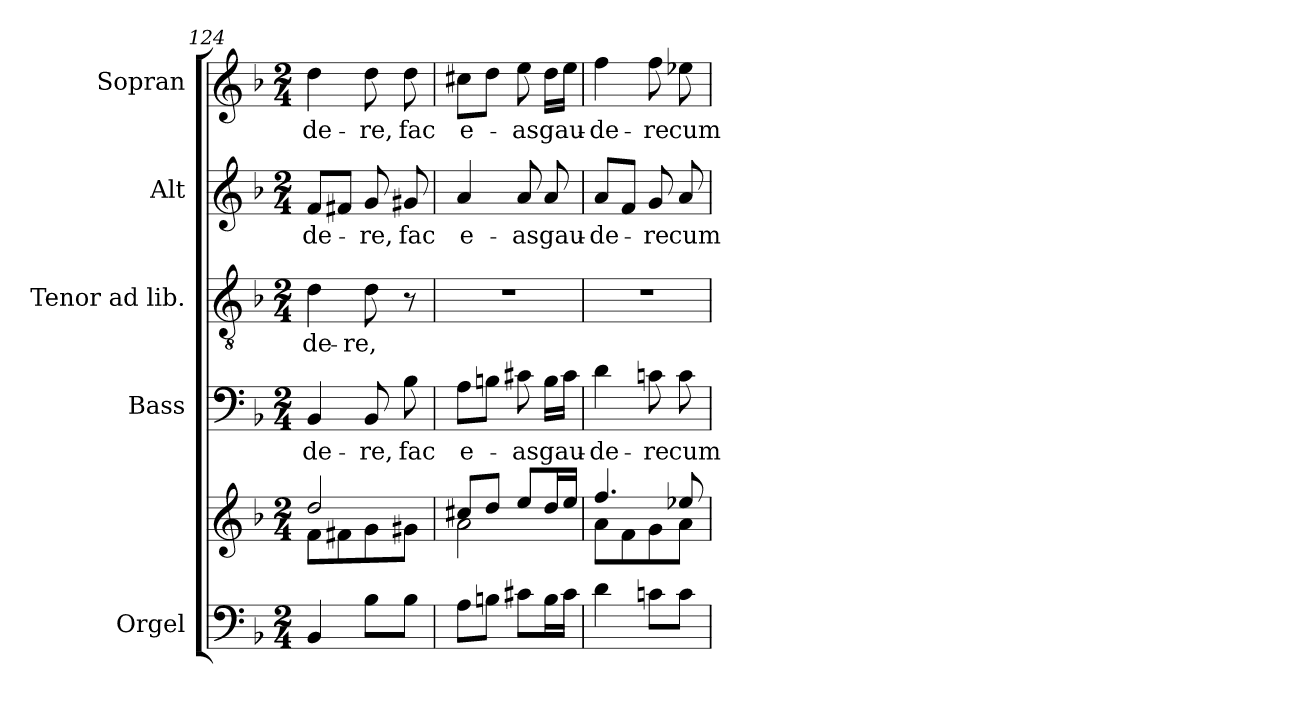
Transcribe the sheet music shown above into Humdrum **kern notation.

**kern	**kern	**kern	**text	**kern	**text	**kern	**text	**kern	**text
*part5	*part5	*part4	*part4	*part3	*part3	*part2	*part2	*part1	*part1
*staff6	*staff5	*staff4	*staff4	*staff3	*staff3	*staff2	*staff2	*staff1	*staff1
*I"Orgel	*	*I"Bass	*	*I"Tenor ad lib.	*	*I"Alt	*	*I"Sopran	*
*I'Org.	*	*I'B	*	*I'T	*	*I'A	*	*I'S	*
*clefF4	*clefG2	*clefF4	*	*clefGv2	*	*clefG2	*	*clefG2	*
*k[b-]	*k[b-]	*k[b-]	*	*k[b-]	*	*k[b-]	*	*k[b-]	*
*F:	*F:	*F:	*	*F:	*	*F:	*	*F:	*
*M2/4	*M2/4	*M2/4	*	*M2/4	*	*M2/4	*	*M2/4	*
=124	=124	=124	=124	=124	=124	=124	=124	=124	=124
*	*^	*	*	*	*	*	*	*	*
!	!	!	!	!LO:LY:b	!	!LO:LY:b	!	!LO:LY:b	!	!LO:LY:b
4BB-/	2dd/	8f\L	4BB-/	-de-	4d\	-de-	8f/L	-de-	4dd\	-de-
.	.	8f#X\	.	.	.	.	8f#X/J	.	.	.
!	!	!	!	!LO:LY:b	!	!LO:LY:b	!	!LO:LY:b	!	!LO:LY:b
8B-\L	.	8g\	8BB-/	-re,	8d\	-re,	8g/	-re,	8dd\	-re,
!	!	!	!	!LO:LY:b	!	!	!	!LO:LY:b	!	!LO:LY:b
8B-\J	.	8g#X\J	8B-\	fac	8r	.	8g#X/	fac	8dd\	fac
=125	=125	=125	=125	=125	=125	=125	=125	=125	=125	=125
!	!	!	!	!LO:LY:b	!	!	!	!LO:LY:b	!	!LO:LY:b
8A\L	8cc#X/L	2a\	8A\L	e-	2r	.	4a/	e-	8cc#X\L	e-
8Bn\J	8dd/J	.	8Bn\J	.	.	.	.	.	8dd\J	.
!	!	!	!	!LO:LY:b	!	!	!	!LO:LY:b	!	!LO:LY:b
8c#X\L	8ee/L	.	8c#X\	-as	.	.	8a/	-as	8ee\	-as
!	!	!	!	!LO:LY:b	!	!	!	!LO:LY:b	!	!LO:LY:b
16B\L	16dd/L	.	16B\LL	gau-	.	.	8a/	gau-	16dd\LL	gau-
16c#\JJ	16ee/JJ	.	16c#\JJ	.	.	.	.	.	16ee\JJ	.
=126	=126	=126	=126	=126	=126	=126	=126	=126	=126	=126
!	!	!	!	!LO:LY:b	!	!	!	!LO:LY:b	!	!LO:LY:b
4d\	4.ff/	8a\L	4d\	-de-	2r	.	8a/L	-de-	4ff\	-de-
.	.	8f\	.	.	.	.	8f/J	.	.	.
!	!	!	!	!LO:LY:b	!	!	!	!LO:LY:b	!	!LO:LY:b
8cn\L	.	8g\	8cn\	-re	.	.	8g/	-re	8ff\	-re
!	!	!	!	!LO:LY:b	!	!	!	!LO:LY:b	!	!LO:LY:b
8c\J	8ee-X/	8a\J	8c\	cum	.	.	8a/	cum	8ee-X\	cum
*	*v	*v	*	*	*	*	*	*	*	*
=	=	=	=	=	=	=	=	=	=
*-	*-	*-	*-	*-	*-	*-	*-	*-	*-
